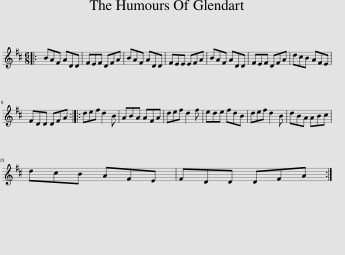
X:1
L:1/8
M:6/8
I:linebreak $
K:D
V:1 treble
V:1
|: BAF ADD | FEF DFA | BAF ADD | FEE EFA | BAF ADD | %5
 FEF DFA | dcB AFE |$ FDD DFA :: def d2 B | ABA AFA | %10
 def d2 f | ede fdB | def d2 B | dBA ABc |$ dcB AFE | %15
 FDD DFA :| %16
